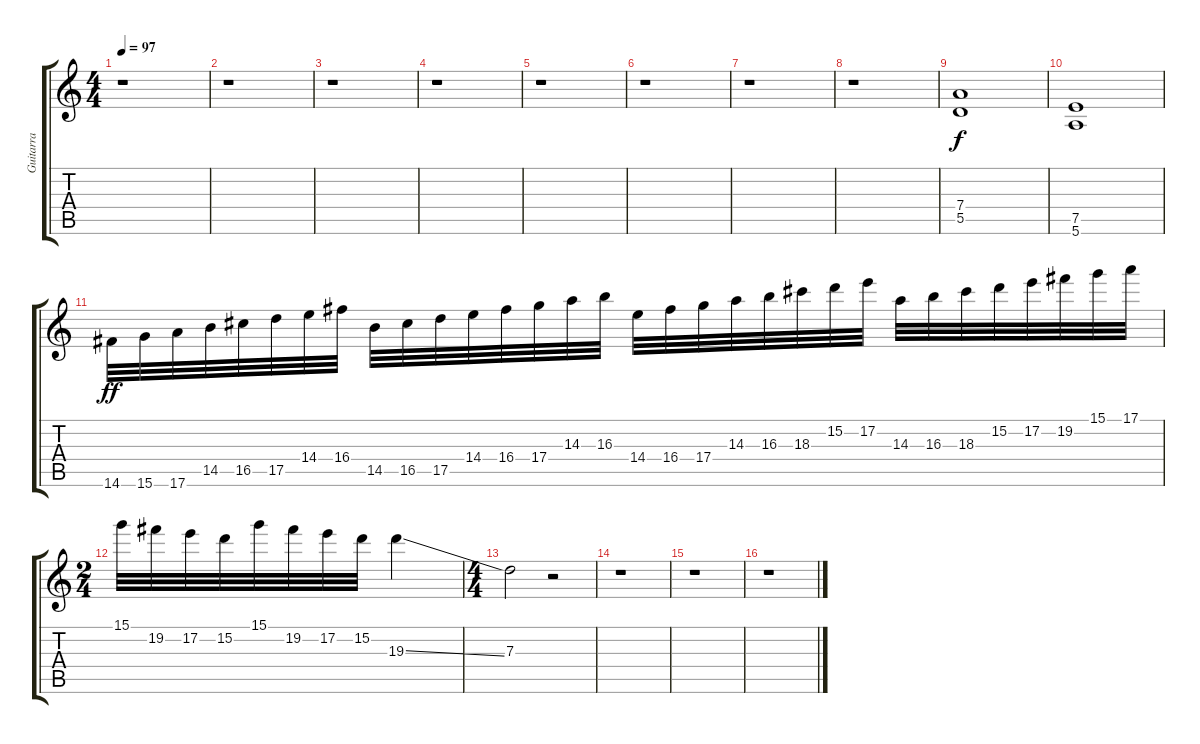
\track ("Guitarra" "Guitarra") {instrument distortionguitar}
\staff {score tabs}
\tuning (E4 B3 G3 D3 A2 E2) {hide}
\ts (4 4)
\tempo 97
\clef g2
\ks c
r.1{dy f} |
r.1 |
r.1 |
r.1 |
r.1 |
r.1 |
r.1 |
r.1 |
(7.4 5.5).1 |
(7.5 5.6).1 |
14.6.32{dy ff} 15.6.32 17.6.32 14.5.32 16.5.32 17.5.32 14.4.32 16.4.32 14.5.32 16.5.32 17.5.32 14.4.32 16.4.32 17.4.32 14.3.32 16.3.32 14.4.32 16.4.32 17.4.32 14.3.32 16.3.32 18.3.32 15.2.32 17.2.32 14.3.32 16.3.32 18.3.32 15.2.32 17.2.32 19.2.32 15.1.32 17.1.32 |
\ts (2 4)
15.1.32 19.2.32 17.2.32 15.2.32 15.1.32 19.2.32 17.2.32 15.2.32 19.3{ss}.4 |
\ts (4 4)
7.3.2 r.2 |
r.1 |
r.1 |
r.1
